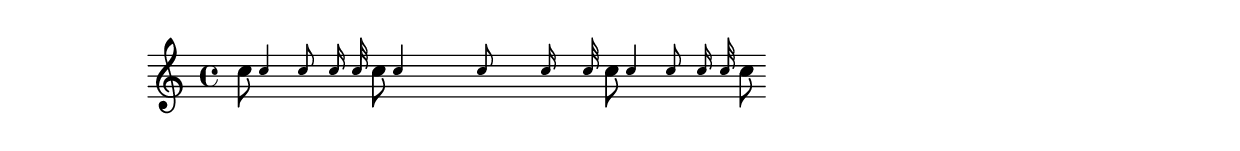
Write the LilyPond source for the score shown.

%% Do not edit this file; it is automatically
%% generated from LSR http://lsr.dsi.unimi.it
%% This file is in the public domain.
\version "2.13.29"

\header {
  lsrtags = "rhythms, tweaks-and-overrides"

%% Translation of GIT committish: 0b55335aeca1de539bf1125b717e0c21bb6fa31b
  texidoces = "
Se puede ajustar la separación entre las notas de adorno utilizando la
propiedad @code{spacing-increment} de @code{Score.GraceSpacing}.

"

  doctitlees = "Ajuste del espaciado de las notas de adorno"

  texidoc = "
The space given to grace notes can be adjusted using the
@code{spacing-increment} property of @code{Score.GraceSpacing}.

"
  doctitle = "Adjusting grace note spacing"
} % begin verbatim

graceNotes = {
  \grace { c4 c8 c16 c32 }
  c8
}

\relative c'' {
  c8
  \graceNotes
  \override Score.GraceSpacing #'spacing-increment = #2.0
  \graceNotes
  \revert Score.GraceSpacing #'spacing-increment
  \graceNotes
}

